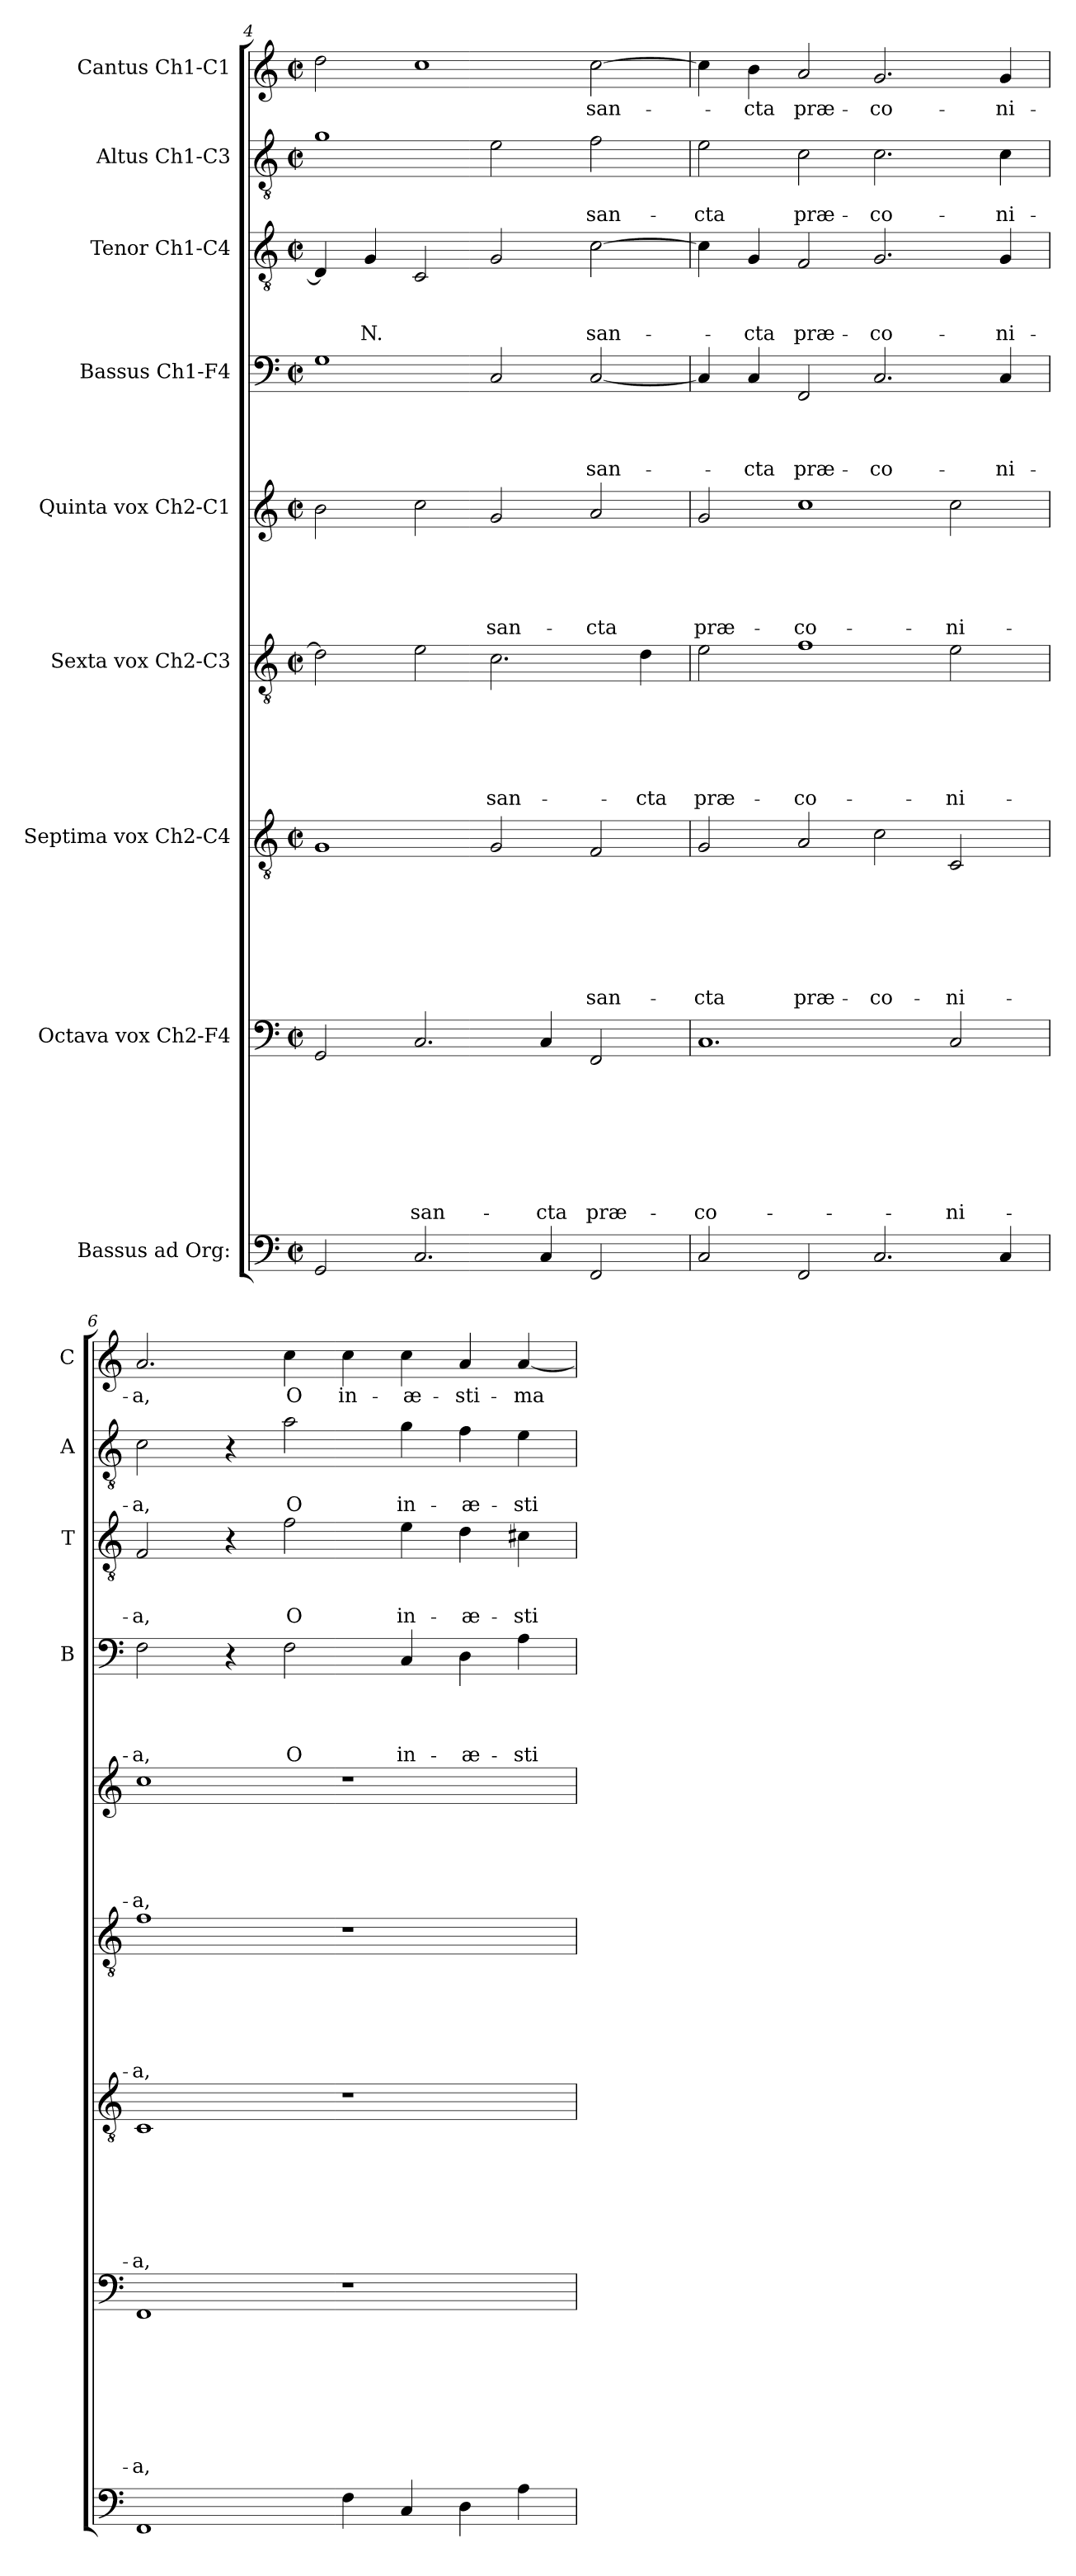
**kern	**kern	**text	**text	**text	**text	**text	**text	**text	**text	**kern	**text	**text	**text	**text	**text	**text	**text	**kern	**text	**text	**text	**text	**text	**text	**kern	**text	**text	**text	**text	**text	**kern	**text	**text	**text	**text	**kern	**text	**text	**text	**kern	**text	**text	**kern	**text
*part9	*part8	*part8	*part8	*part8	*part8	*part8	*part8	*part8	*part8	*part7	*part7	*part7	*part7	*part7	*part7	*part7	*part7	*part6	*part6	*part6	*part6	*part6	*part6	*part6	*part5	*part5	*part5	*part5	*part5	*part5	*part4	*part4	*part4	*part4	*part4	*part3	*part3	*part3	*part3	*part2	*part2	*part2	*part1	*part1
*staff9	*staff8	*staff8	*staff8	*staff8	*staff8	*staff8	*staff8	*staff8	*staff8	*staff7	*staff7	*staff7	*staff7	*staff7	*staff7	*staff7	*staff7	*staff6	*staff6	*staff6	*staff6	*staff6	*staff6	*staff6	*staff5	*staff5	*staff5	*staff5	*staff5	*staff5	*staff4	*staff4	*staff4	*staff4	*staff4	*staff3	*staff3	*staff3	*staff3	*staff2	*staff2	*staff2	*staff1	*staff1
*I"Bassus ad Org:	*I"Octava vox Ch2-F4	*	*	*	*	*	*	*	*	*I"Septima vox Ch2-C4	*	*	*	*	*	*	*	*I"Sexta vox Ch2-C3	*	*	*	*	*	*	*I"Quinta vox Ch2-C1	*	*	*	*	*	*I"Bassus Ch1-F4	*	*	*	*	*I"Tenor Ch1-C4	*	*	*	*I"Altus Ch1-C3	*	*	*I"Cantus Ch1-C1	*
*	*	*	*	*	*	*	*	*	*	*	*	*	*	*	*	*	*	*	*	*	*	*	*	*	*	*	*	*	*	*	*I'B	*	*	*	*	*I'T	*	*	*	*I'A	*	*	*I'C	*
*clefF4	*clefF4	*	*	*	*	*	*	*	*	*clefGv2	*	*	*	*	*	*	*	*clefGv2	*	*	*	*	*	*	*clefG2	*	*	*	*	*	*clefF4	*	*	*	*	*clefGv2	*	*	*	*clefGv2	*	*	*clefG2	*
*k[]	*k[]	*	*	*	*	*	*	*	*	*k[]	*	*	*	*	*	*	*	*k[]	*	*	*	*	*	*	*k[]	*	*	*	*	*	*k[]	*	*	*	*	*k[]	*	*	*	*k[]	*	*	*k[]	*
*C:	*C:	*	*	*	*	*	*	*	*	*C:	*	*	*	*	*	*	*	*C:	*	*	*	*	*	*	*C:	*	*	*	*	*	*C:	*	*	*	*	*C:	*	*	*	*C:	*	*	*C:	*
*M2/2	*M2/2	*	*	*	*	*	*	*	*	*M2/2	*	*	*	*	*	*	*	*M2/2	*	*	*	*	*	*	*M2/2	*	*	*	*	*	*M2/2	*	*	*	*	*M2/2	*	*	*	*M2/2	*	*	*M2/2	*
*met(c|)	*met(c|)	*	*	*	*	*	*	*	*	*met(c|)	*	*	*	*	*	*	*	*met(c|)	*	*	*	*	*	*	*met(c|)	*	*	*	*	*	*met(c|)	*	*	*	*	*met(c|)	*	*	*	*met(c|)	*	*	*met(c|)	*
=4	=4	=4	=4	=4	=4	=4	=4	=4	=4	=4	=4	=4	=4	=4	=4	=4	=4	=4	=4	=4	=4	=4	=4	=4	=4	=4	=4	=4	=4	=4	=4	=4	=4	=4	=4	=4	=4	=4	=4	=4	=4	=4	=4	=4
2GG/	2GG/	.	.	.	.	.	.	.	.	1G	.	.	.	.	.	.	.	2d\]	.	.	.	.	.	.	2b\	.	.	.	.	.	1G	.	.	.	.	4D/]	.	.	.	1g	.	.	2dd\	.
!	!	!	!	!	!	!	!	!	!	!	!	!	!	!	!	!	!	!	!	!	!	!	!	!	!	!	!	!	!	!	!	!	!	!	!	!	!	!	!LO:LY:b	!	!	!	!	!
.	.	.	.	.	.	.	.	.	.	.	.	.	.	.	.	.	.	.	.	.	.	.	.	.	.	.	.	.	.	.	.	.	.	.	.	4G/	.	.	N.	.	.	.	.	.
!	!	!	!	!	!	!	!	!	!LO:LY:b	!	!	!	!	!	!	!	!	!	!	!	!	!	!	!	!	!	!	!	!	!	!	!	!	!	!	!	!	!	!	!	!	!	!	!
2.C/	2.C/	.	.	.	.	.	.	.	san-	.	.	.	.	.	.	.	.	2e\	.	.	.	.	.	.	2cc\	.	.	.	.	.	.	.	.	.	.	2C/	.	.	.	.	.	.	1cc	.
!	!	!	!	!	!	!	!	!	!	!	!	!	!	!	!	!	!	!	!	!	!	!	!	!LO:LY:b	!	!	!	!	!	!LO:LY:b	!	!	!	!	!	!	!	!	!	!	!	!	!	!
.	.	.	.	.	.	.	.	.	.	2G/	.	.	.	.	.	.	.	2.c\	.	.	.	.	.	san-	2g/	.	.	.	.	san-	2C/	.	.	.	.	2G/	.	.	.	2e\	.	.	.	.
!	!	!	!	!	!	!	!	!	!LO:LY:b	!	!	!	!	!	!	!	!	!	!	!	!	!	!	!	!	!	!	!	!	!	!	!	!	!	!	!	!	!	!	!	!	!	!	!
4C/	4C/	.	.	.	.	.	.	.	-cta	.	.	.	.	.	.	.	.	.	.	.	.	.	.	.	.	.	.	.	.	.	.	.	.	.	.	.	.	.	.	.	.	.	.	.
!	!	!	!	!	!	!	!	!	!LO:LY:b	!	!	!	!	!	!	!	!LO:LY:b	!	!	!	!	!	!	!	!	!	!	!	!	!LO:LY:b	!	!	!	!	!LO:LY:b	!	!	!	!LO:LY:b	!	!	!LO:LY:b	!	!LO:LY:b
2FF/	2FF/	.	.	.	.	.	.	.	præ-	2F/	.	.	.	.	.	.	san-	.	.	.	.	.	.	.	2a/	.	.	.	.	-cta	[2C/	.	.	.	san-	[2c\	.	.	san-	2f\	.	san-	[2cc\	san-
!	!	!	!	!	!	!	!	!	!	!	!	!	!	!	!	!	!	!	!	!	!	!	!	!LO:LY:b	!	!	!	!	!	!	!	!	!	!	!	!	!	!	!	!	!	!	!	!
.	.	.	.	.	.	.	.	.	.	.	.	.	.	.	.	.	.	4d\	.	.	.	.	.	-cta	.	.	.	.	.	.	.	.	.	.	.	.	.	.	.	.	.	.	.	.
=5	=5	=5	=5	=5	=5	=5	=5	=5	=5	=5	=5	=5	=5	=5	=5	=5	=5	=5	=5	=5	=5	=5	=5	=5	=5	=5	=5	=5	=5	=5	=5	=5	=5	=5	=5	=5	=5	=5	=5	=5	=5	=5	=5	=5
!	!	!	!	!	!	!	!	!	!LO:LY:b	!	!	!	!	!	!	!	!LO:LY:b	!	!	!	!	!	!	!LO:LY:b	!	!	!	!	!	!LO:LY:b	!	!	!	!	!	!	!	!	!	!	!	!LO:LY:b	!	!
2C/	1.C	.	.	.	.	.	.	.	-co-	2G/	.	.	.	.	.	.	-cta	2e\	.	.	.	.	.	præ-	2g/	.	.	.	.	præ-	4C/]	.	.	.	.	4c\]	.	.	.	2e\	.	-cta	4cc\]	.
!	!	!	!	!	!	!	!	!	!	!	!	!	!	!	!	!	!	!	!	!	!	!	!	!	!	!	!	!	!	!	!	!	!	!	!LO:LY:b	!	!	!	!LO:LY:b	!	!	!	!	!LO:LY:b
.	.	.	.	.	.	.	.	.	.	.	.	.	.	.	.	.	.	.	.	.	.	.	.	.	.	.	.	.	.	.	4C/	.	.	.	-cta	4G/	.	.	-cta	.	.	.	4b\	-cta
!	!	!	!	!	!	!	!	!	!	!	!	!	!	!	!	!	!LO:LY:b	!	!	!	!	!	!	!LO:LY:b	!	!	!	!	!	!LO:LY:b	!	!	!	!	!LO:LY:b	!	!	!	!LO:LY:b	!	!	!LO:LY:b	!	!LO:LY:b
2FF/	.	.	.	.	.	.	.	.	.	2A/	.	.	.	.	.	.	præ-	1f	.	.	.	.	.	-co-	1cc	.	.	.	.	-co-	2FF/	.	.	.	præ-	2F/	.	.	præ-	2c\	.	præ-	2a/	præ-
!	!	!	!	!	!	!	!	!	!	!	!	!	!	!	!	!	!LO:LY:b	!	!	!	!	!	!	!	!	!	!	!	!	!	!	!	!	!	!LO:LY:b	!	!	!	!LO:LY:b	!	!	!LO:LY:b	!	!LO:LY:b
2.C/	.	.	.	.	.	.	.	.	.	2c\	.	.	.	.	.	.	-co-	.	.	.	.	.	.	.	.	.	.	.	.	.	2.C/	.	.	.	-co-	2.G/	.	.	-co-	2.c\	.	-co-	2.g/	-co-
!	!	!	!	!	!	!	!	!	!LO:LY:b	!	!	!	!	!	!	!	!LO:LY:b	!	!	!	!	!	!	!LO:LY:b	!	!	!	!	!	!LO:LY:b	!	!	!	!	!	!	!	!	!	!	!	!	!	!
.	2C/	.	.	.	.	.	.	.	-ni-	2C/	.	.	.	.	.	.	-ni-	2e\	.	.	.	.	.	-ni-	2cc\	.	.	.	.	-ni-	.	.	.	.	.	.	.	.	.	.	.	.	.	.
!	!	!	!	!	!	!	!	!	!	!	!	!	!	!	!	!	!	!	!	!	!	!	!	!	!	!	!	!	!	!	!	!	!	!	!LO:LY:b	!	!	!	!LO:LY:b	!	!	!LO:LY:b	!	!LO:LY:b
4C/	.	.	.	.	.	.	.	.	.	.	.	.	.	.	.	.	.	.	.	.	.	.	.	.	.	.	.	.	.	.	4C/	.	.	.	-ni-	4G/	.	.	-ni-	4c\	.	-ni-	4g/	-ni-
!!LO:LB:g=z
=6	=6	=6	=6	=6	=6	=6	=6	=6	=6	=6	=6	=6	=6	=6	=6	=6	=6	=6	=6	=6	=6	=6	=6	=6	=6	=6	=6	=6	=6	=6	=6	=6	=6	=6	=6	=6	=6	=6	=6	=6	=6	=6	=6	=6
!	!	!	!	!	!	!	!	!	!LO:LY:b	!	!	!	!	!	!	!	!LO:LY:b	!	!	!	!	!	!	!LO:LY:b	!	!	!	!	!	!LO:LY:b	!	!	!	!	!LO:LY:b	!	!	!	!LO:LY:b	!	!	!LO:LY:b	!	!LO:LY:b
1FF	1FF	.	.	.	.	.	.	.	-a,	1C	.	.	.	.	.	.	-a,	1f	.	.	.	.	.	-a,	1cc	.	.	.	.	-a,	2F\	.	.	.	-a,	2F/	.	.	-a,	2c\	.	-a,	2.a/	-a,
.	.	.	.	.	.	.	.	.	.	.	.	.	.	.	.	.	.	.	.	.	.	.	.	.	.	.	.	.	.	.	4r	.	.	.	.	4r	.	.	.	4r	.	.	.	.
!	!	!	!	!	!	!	!	!	!	!	!	!	!	!	!	!	!	!	!	!	!	!	!	!	!	!	!	!	!	!	!	!	!	!	!LO:LY:b	!	!	!	!LO:LY:b	!	!	!LO:LY:b	!	!LO:LY:b
.	.	.	.	.	.	.	.	.	.	.	.	.	.	.	.	.	.	.	.	.	.	.	.	.	.	.	.	.	.	.	2F\	.	.	.	O	2f\	.	.	O	2a\	.	O	4cc\	O
!	!	!	!	!	!	!	!	!	!	!	!	!	!	!	!	!	!	!	!	!	!	!	!	!	!	!	!	!	!	!	!	!	!	!	!	!	!	!	!	!	!	!	!	!LO:LY:b
4F\	1r	.	.	.	.	.	.	.	.	1r	.	.	.	.	.	.	.	1r	.	.	.	.	.	.	1r	.	.	.	.	.	.	.	.	.	.	.	.	.	.	.	.	.	4cc\	in-
!	!	!	!	!	!	!	!	!	!	!	!	!	!	!	!	!	!	!	!	!	!	!	!	!	!	!	!	!	!	!	!	!	!	!	!LO:LY:b	!	!	!	!LO:LY:b	!	!	!LO:LY:b	!	!LO:LY:b
4C/	.	.	.	.	.	.	.	.	.	.	.	.	.	.	.	.	.	.	.	.	.	.	.	.	.	.	.	.	.	.	4C/	.	.	.	in-	4e\	.	.	in-	4g\	.	in-	4cc\	-æ-
!	!	!	!	!	!	!	!	!	!	!	!	!	!	!	!	!	!	!	!	!	!	!	!	!	!	!	!	!	!	!	!	!	!	!	!LO:LY:b	!	!	!	!LO:LY:b	!	!	!LO:LY:b	!	!LO:LY:b
4D\	.	.	.	.	.	.	.	.	.	.	.	.	.	.	.	.	.	.	.	.	.	.	.	.	.	.	.	.	.	.	4D\	.	.	.	-æ-	4d\	.	.	-æ-	4f\	.	-æ-	4a/	-sti-
!	!	!	!	!	!	!	!	!	!	!	!	!	!	!	!	!	!	!	!	!	!	!	!	!	!	!	!	!	!	!	!	!	!	!	!LO:LY:b	!	!	!	!LO:LY:b	!	!	!LO:LY:b	!	!LO:LY:b
4A\	.	.	.	.	.	.	.	.	.	.	.	.	.	.	.	.	.	.	.	.	.	.	.	.	.	.	.	.	.	.	4A\	.	.	.	-sti-	4c#X\	.	.	-sti-	4e\	.	-sti-	[4a/	-ma-
=	=	=	=	=	=	=	=	=	=	=	=	=	=	=	=	=	=	=	=	=	=	=	=	=	=	=	=	=	=	=	=	=	=	=	=	=	=	=	=	=	=	=	=	=
*-	*-	*-	*-	*-	*-	*-	*-	*-	*-	*-	*-	*-	*-	*-	*-	*-	*-	*-	*-	*-	*-	*-	*-	*-	*-	*-	*-	*-	*-	*-	*-	*-	*-	*-	*-	*-	*-	*-	*-	*-	*-	*-	*-	*-
